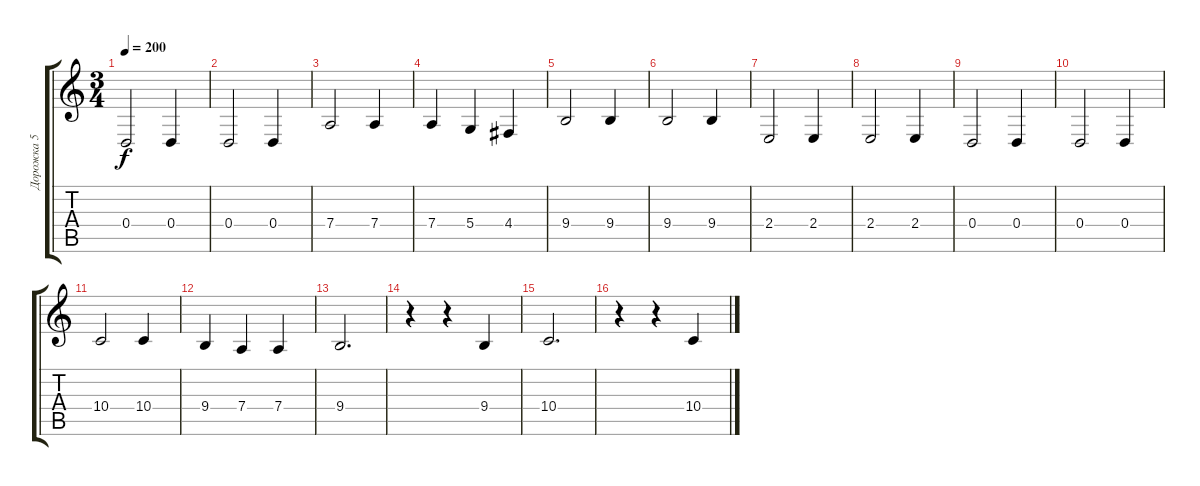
\track ("Дорожка 5" "Дорожка 5") {instrument tuba}
\staff {score tabs}
\tuning (E4 B3 G3 D3 A2 E2) {hide}
\ts (3 4)
\tempo 200
\clef g2
\ks c
0.4.2{dy f} 0.4.4 |
0.4.2 0.4.4 |
7.4.2 7.4.4 |
7.4.4 5.4.4 4.4.4 |
9.4.2 9.4.4 |
9.4.2 9.4.4 |
2.4.2 2.4.4 |
2.4.2 2.4.4 |
0.4.2 0.4.4 |
0.4.2 0.4.4 |
10.4.2 10.4.4 |
9.4.4 7.4.4 7.4.4 |
9.4.2{d} |
r.4 r.4 9.4.4 |
10.4.2{d} |
r.4 r.4 10.4.4
